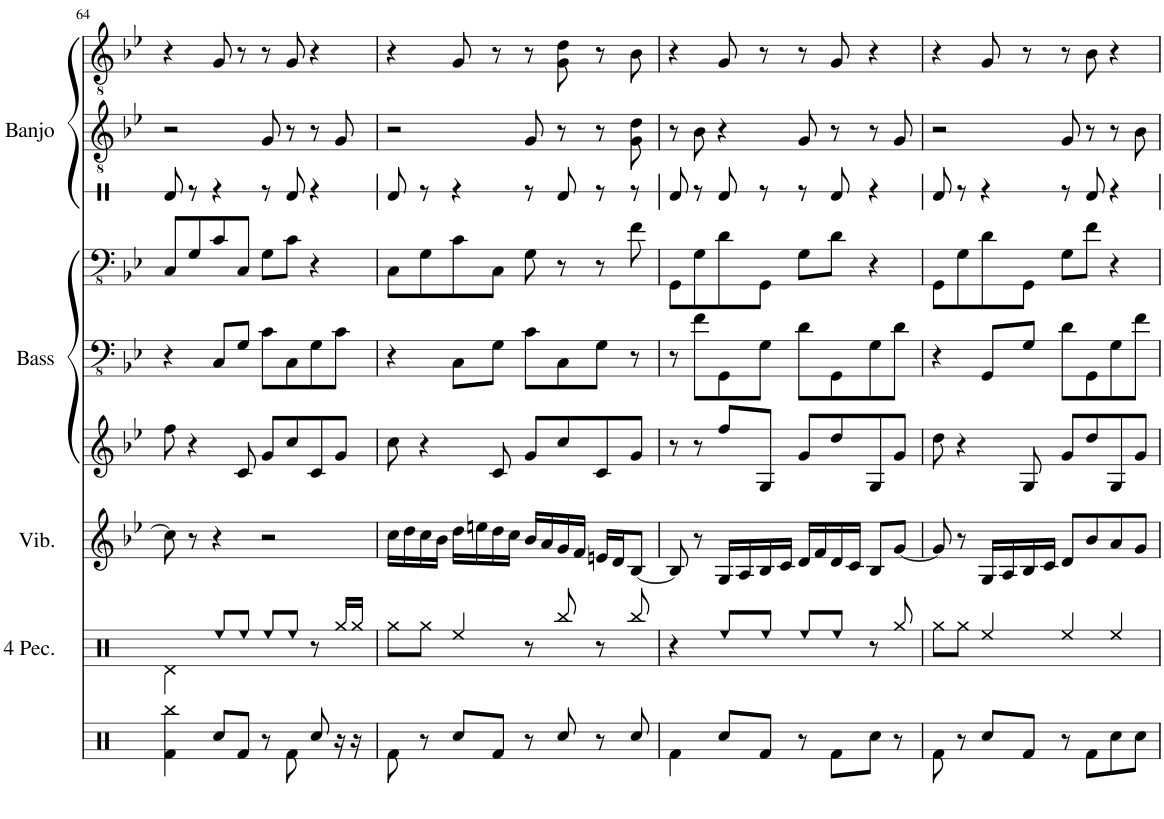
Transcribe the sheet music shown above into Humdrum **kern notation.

**kern	**kern	**kern	**kern	**kern	**kern
*part6	*part5	*part4	*part3	*part2	*part1
*staff6	*staff5	*staff4	*staff3	*staff2	*staff1
*I"Vibraphone	*I"Pitched Bongos	*I"Guitar 2	*I"Guitar 1	*I"Banjo 2	*I"Banjo 1
*I'Vib.	*	*	*	*I'Banjo	*
!!LO:PB:g=z
*clefF4	*clefG2	*clefFv4	*clefFv4	*clefGv2	*clefGv2
*k[b-e-]	*k[b-e-]	*k[b-e-]	*k[b-e-]	*k[b-e-]	*k[b-e-]
*M4/4	*M4/4	*M4/4	*M4/4	*M4/4	*M4/4
=64	=64	=64	=64	=64	=64
8cc\]	8ff\	4r	8CC/L	2r	4r
8r	4r	.	8GG/	.	.
4r	.	8CC/L	8C/	.	8G/
.	8c/	8GG/J	8CC/J	.	8r
2r	8g/L	8C\L	8GG\L	8G/	8r
.	8cc/	8CC\	8C\J	8r	8G/
.	8c/	8GG\	4r	8r	4r
.	8g/J	8C\J	.	8G/	.
=65	=65	=65	=65	=65	=65
16cc\LL	8cc\	4r	8CC\L	2r	4r
16dd\	.	.	.	.	.
16cc\	4r	.	8GG\	.	.
16b-\JJ	.	.	.	.	.
16dd\LL	.	8CC\L	8C\	.	8G/
16een\	.	.	.	.	.
16dd\	8c/	8GG\J	8CC\J	.	8r
16cc\JJ	.	.	.	.	.
16b-/LL	8g/L	8C\L	8GG\	8G/	8r
16a/	.	.	.	.	.
16g/	8cc/	8CC\	8r	8r	8G\ 8d\
16f/JJ	.	.	.	.	.
16en/LL	8c/	8GG\J	8r	8r	8r
16d/J	.	.	.	.	.
[8B-/J	8g/J	8r	8F\	8G\ 8d\	8B-\
=66	=66	=66	=66	=66	=66
8B-/]	8r	8r	8GGG\L	8r	4r
8r	8r	8F\L	8GG\	8B-\	.
16G/LL	8ff/L	8GGG\	8D\	4r	8G/
16A/	.	.	.	.	.
16B-/	8G/J	8GG\J	8GGG\J	.	8r
16c/JJ	.	.	.	.	.
16d/LL	8g/L	8D\L	8GG\L	8G/	8r
16f/	.	.	.	.	.
16d/	8dd/	8GGG\	8D\J	8r	8G/
16c/JJ	.	.	.	.	.
8B-/L	8G/	8GG\	4r	8r	4r
[8g/J	8g/J	8D\J	.	8G/	.
=67	=67	=67	=67	=67	=67
8g/]	8dd\	4r	8GGG\L	2r	4r
8r	4r	.	8GG\	.	.
16G/LL	.	8GGG/L	8D\	.	8G/
16A/	.	.	.	.	.
16B-/	8G/	8GG/J	8GGG\J	.	8r
16c/JJ	.	.	.	.	.
8d/L	8g/L	8D\L	8GG\L	8G/	8r
8b-/	8dd/	8GGG\	8F\J	8r	8B-\
8a/	8G/	8GG\	4r	8r	4r
8g/J	8g/J	8F\J	.	8B-\	.
=	=	=	=	=	=
*-	*-	*-	*-	*-	*-
